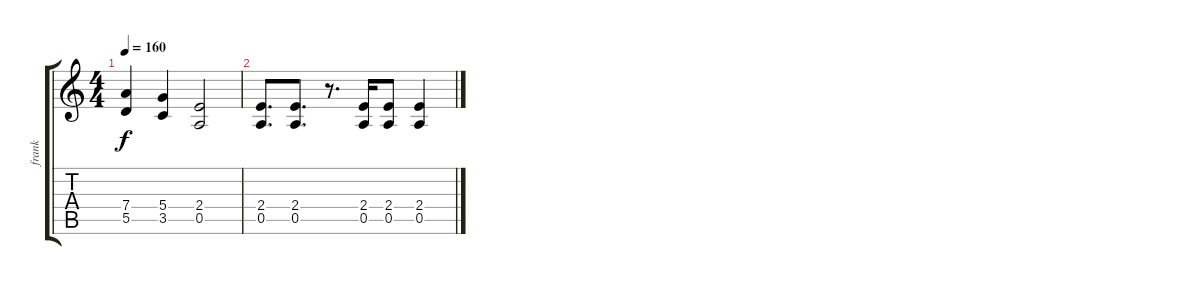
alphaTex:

\track ("frank" "frank") {instrument overdrivenguitar}
\staff {score tabs}
\tuning (E4 B3 G3 D3 A2 E2) {hide}
\ts (4 4)
\tempo 160
\clef g2
\ks c
(7.4 5.5).4{dy f} (5.4 3.5).4 (2.4 0.5).2 |
(2.4 0.5).8{d} (2.4 0.5).8{d} r.8{d} (2.4 0.5).16 (2.4 0.5).8 (2.4 0.5).4
